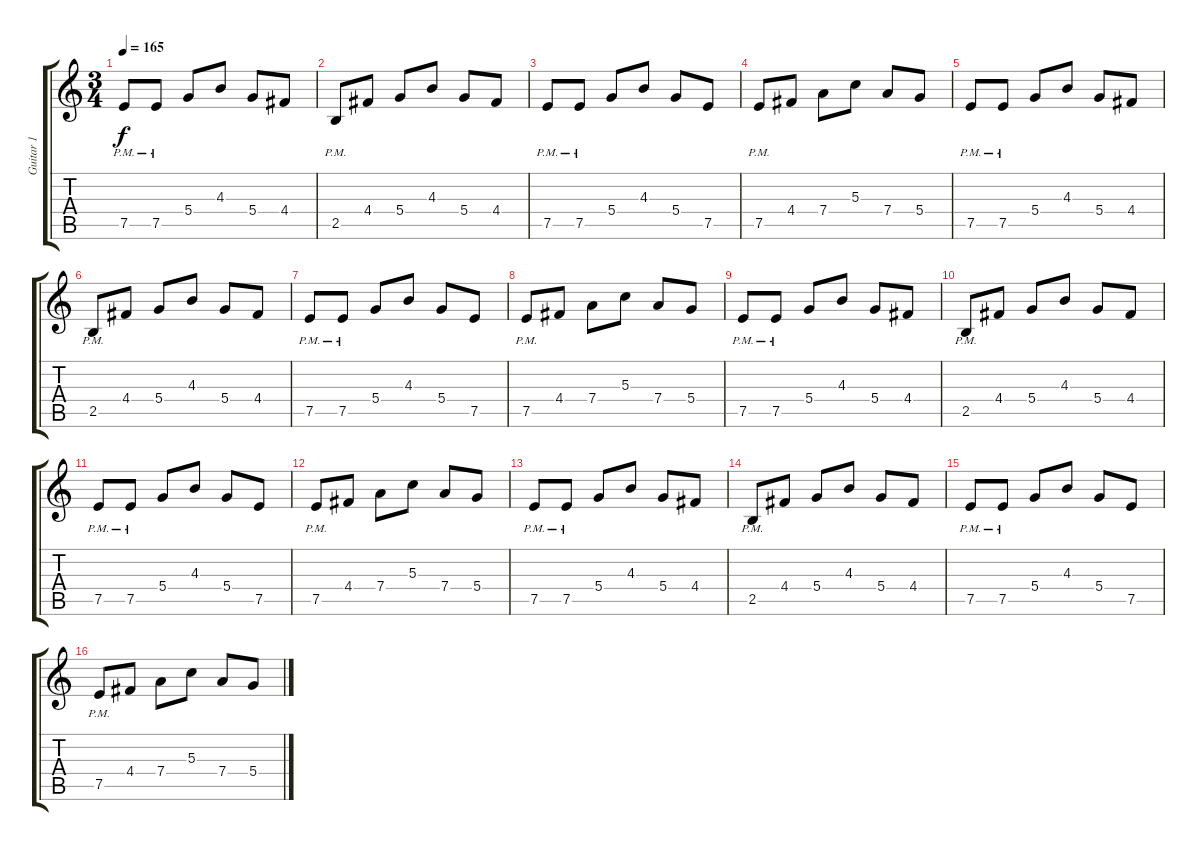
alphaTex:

\track ("Guitar 1" "Guitar 1") {instrument distortionguitar}
\staff {score tabs}
\tuning (E4 B3 G3 D3 A2 E2) {hide}
\ts (3 4)
\tempo 165
\clef g2
\ks c
7.5{pm}.8{dy f} 7.5{pm}.8 5.4.8 4.3.8 5.4.8 4.4.8 |
2.5{pm}.8 4.4.8 5.4.8 4.3.8 5.4.8 4.4.8 |
7.5{pm}.8 7.5{pm}.8 5.4.8 4.3.8 5.4.8 7.5.8 |
7.5{pm}.8{volume 12} 4.4.8 7.4.8 5.3.8 7.4.8 5.4.8 |
7.5{pm}.8 7.5{pm}.8 5.4.8 4.3.8 5.4.8 4.4.8 |
2.5{pm}.8 4.4.8 5.4.8 4.3.8 5.4.8 4.4.8 |
7.5{pm}.8 7.5{pm}.8 5.4.8 4.3.8 5.4.8 7.5.8 |
7.5{pm}.8{volume 12} 4.4.8 7.4.8 5.3.8 7.4.8 5.4.8 |
7.5{pm}.8 7.5{pm}.8 5.4.8 4.3.8 5.4.8 4.4.8 |
2.5{pm}.8 4.4.8 5.4.8 4.3.8 5.4.8 4.4.8 |
7.5{pm}.8 7.5{pm}.8 5.4.8 4.3.8 5.4.8 7.5.8 |
7.5{pm}.8{volume 12} 4.4.8 7.4.8 5.3.8 7.4.8 5.4.8 |
7.5{pm}.8 7.5{pm}.8 5.4.8 4.3.8 5.4.8 4.4.8 |
2.5{pm}.8 4.4.8 5.4.8 4.3.8 5.4.8 4.4.8 |
7.5{pm}.8 7.5{pm}.8 5.4.8 4.3.8 5.4.8 7.5.8 |
7.5{pm}.8{volume 12} 4.4.8 7.4.8 5.3.8 7.4.8 5.4.8
